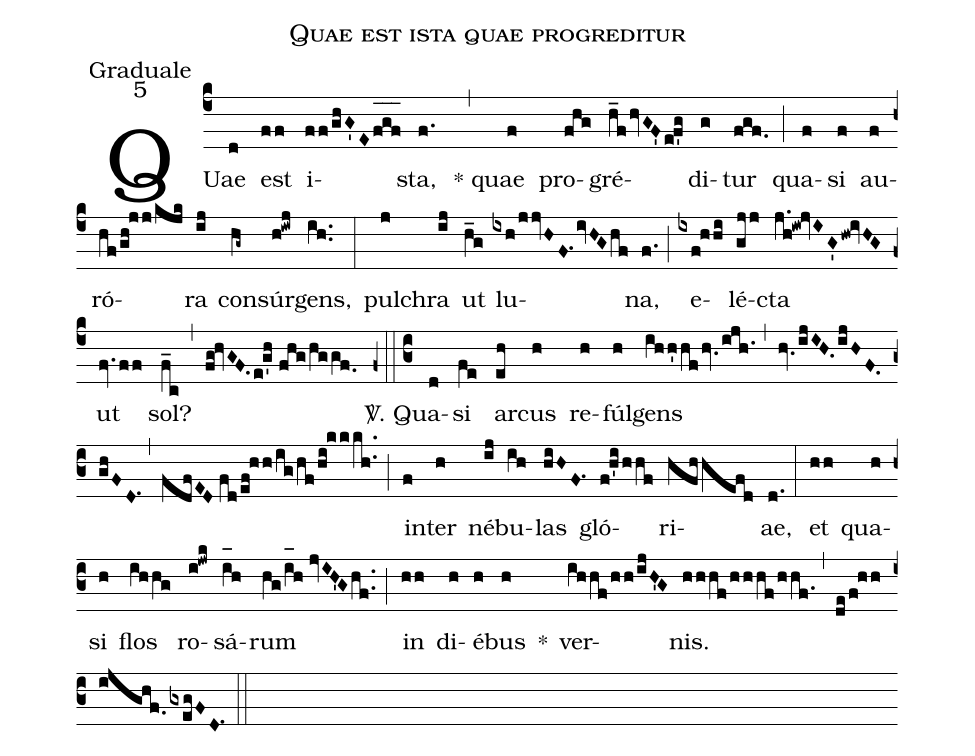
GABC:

name:Quae est ista quae progreditur;
office-part:Graduale;
mode:5;
%%
(c4) QUae(d) est(ff) i(ff/ghG'Ef_[oh:h]g_[oh:h]f_[oh:h])sta,(f.) (,) * quae(f) pro(fhg)gré(h_fhvGF'ef'g)di(g)tur(fgf.) (;) qua(f)si(f) au(f)ró(hf/gh!jj/kjk)ra(ij) con(hg~)súr(h!iwj)gens,(ih..) (:) pul(j)chra(ij) ut(h_g) lu(ixh/jjvHF.1ivHGhf)na,(f.) (;) e(ixf!hhi)lé(gjj)cta(j.h!iw!jvIG'hw!ivHG) ut(fv.ff) sol?(f_c) (,) (fg!hvGF.e!g'h//fhg/hggf.0) (z0::c3) <sp>V/</sp>. Qua(d)si(fe) ar(eh)cus(h) re(h)fúl(h)gens(ihh'hfhv.0ijh.1) (,) (hv.0ijIH.ijHF.ghFD.1) (,) (fdfED//fd/ef!hh/ig/hf/hi!kkkh..) (;) in(f)ter(h) né(ij)bu(ih)las(hiHF.1) gló(f!h'i/hhf)ri(hfhhefd)ae,(d.) (:) et(hh) qua(h)si(h) flos(ihhg) ro(i!jwk)sá(i_[oh:h]h)rum(hg/i_[oh:h]h//jvIH'Ghf..) (;) in(hh) di(h)é(h)bus(h) *() ver(ihhf/hh/ijH'G)nis.(hhhf/hhhf/hhf.) (,) (de/f!hh/ijghf.0gxegFD.1) (::)
